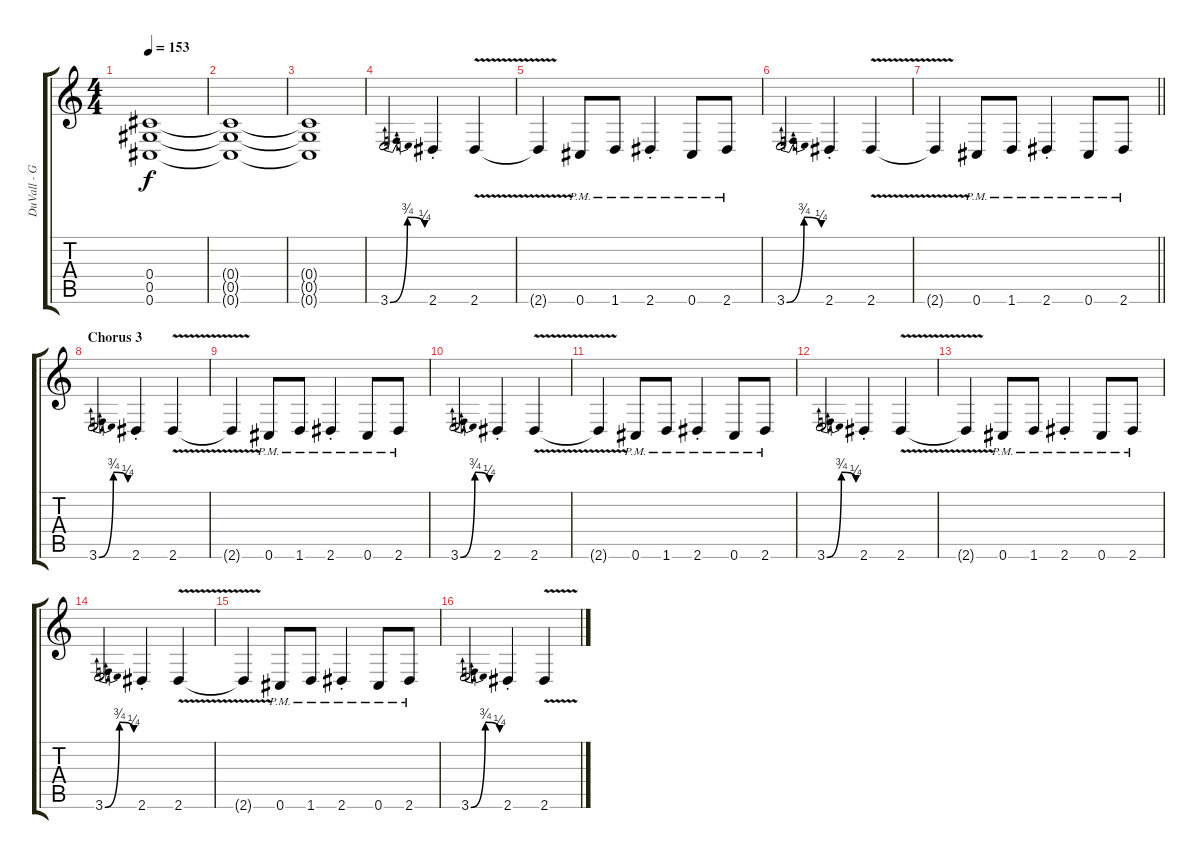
\track ("DuVall - Guitar" "DuVall - G") {instrument distortionguitar}
\staff {score tabs}
\tuning (Eb4 Bb3 Gb3 Db3 Ab2 Db2) {hide}
\ts (4 4)
\tempo 153
\clef g2
\ks c
(0.4{t} 0.5{t} 0.6{t}).1{dy f} |
(0.4{t} 0.5{t} 0.6{t}).1 |
(0.4{t} 0.5{t} 0.6{t}).1 |
3.6{be (bendrelease 0 0 20 3 45 3 60 1)}.2 2.6{st}.4 2.6{v}.4 |
2.6{t}.4 0.6{pm}.8 1.6{pm}.8 2.6{pm st}.4 0.6{pm}.8 2.6{pm}.8 |
3.6{be (bendrelease 0 0 20 3 45 3 60 1)}.2 2.6{st}.4 2.6{v}.4 |
\barLineRight lightlight
2.6{t}.4 0.6{pm}.8 1.6{pm}.8 2.6{pm st}.4 0.6{pm}.8 2.6{pm}.8 |
\section ("" "Chorus 3")
3.6{be (bendrelease 0 0 20 3 45 3 60 1)}.2 2.6{st}.4 2.6{v}.4 |
2.6{t}.4 0.6{pm}.8 1.6{pm}.8 2.6{pm st}.4 0.6{pm}.8 2.6{pm}.8 |
3.6{be (bendrelease 0 0 20 3 45 3 60 1)}.2 2.6{st}.4 2.6{v}.4 |
2.6{t}.4 0.6{pm}.8 1.6{pm}.8 2.6{pm st}.4 0.6{pm}.8 2.6{pm}.8 |
3.6{be (bendrelease 0 0 20 3 45 3 60 1)}.2 2.6{st}.4 2.6{v}.4 |
2.6{t}.4 0.6{pm}.8 1.6{pm}.8 2.6{pm st}.4 0.6{pm}.8 2.6{pm}.8 |
3.6{be (bendrelease 0 0 20 3 45 3 60 1)}.2 2.6{st}.4 2.6{v}.4 |
2.6{t}.4 0.6{pm}.8 1.6{pm}.8 2.6{pm st}.4 0.6{pm}.8 2.6{pm}.8 |
3.6{be (bendrelease 0 0 20 3 45 3 60 1)}.2 2.6{st}.4 2.6{v}.4
